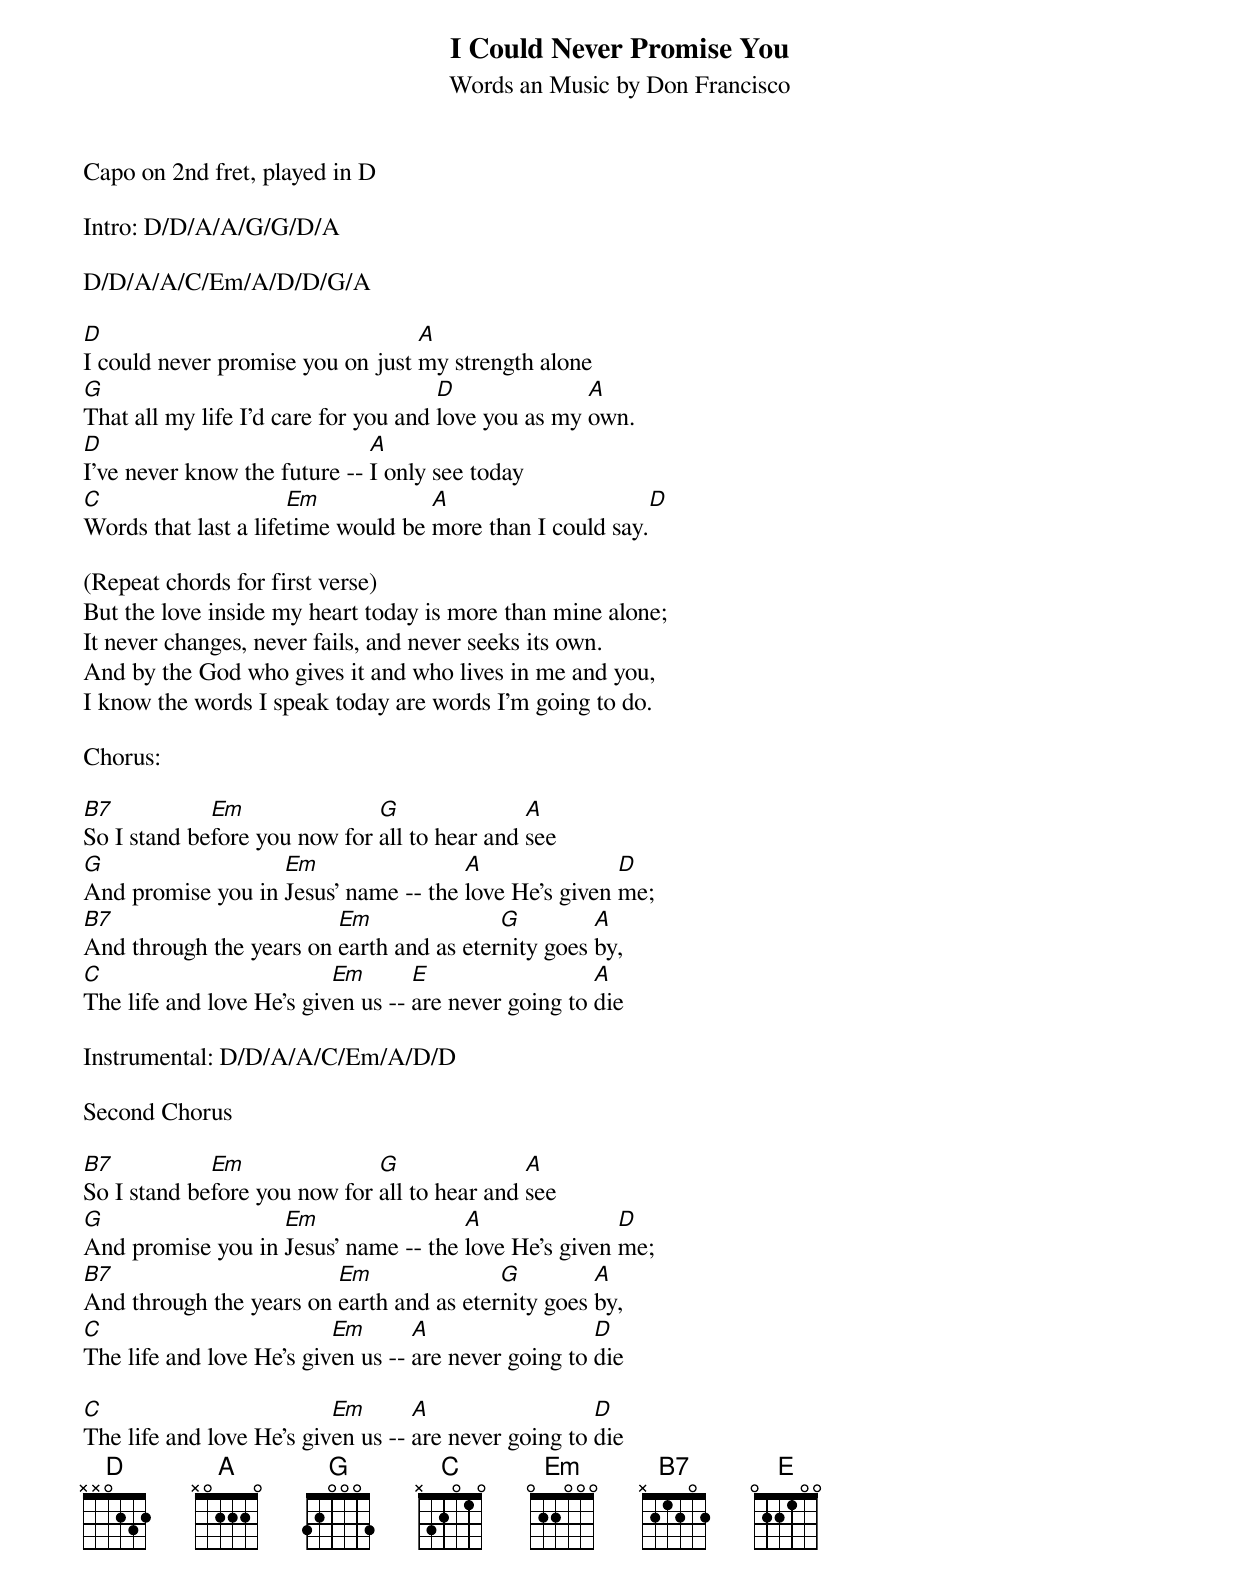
{title:I Could Never Promise You}
{subtitle:Words an Music by Don Francisco}
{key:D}

Capo on 2nd fret, played in D

Intro: D/D/A/A/G/G/D/A

D/D/A/A/C/Em/A/D/D/G/A

[D]I could never promise you on just [A]my strength alone
[G]That all my life I'd care for you and [D]love you as my [A]own.
[D]I've never know the future -- [A]I only see today
[C]Words that last a life[Em]time would be [A]more than I could say.[D]

(Repeat chords for first verse)
But the love inside my heart today is more than mine alone;
It never changes, never fails, and never seeks its own.
And by the God who gives it and who lives in me and you,
I know the words I speak today are words I'm going to do.

Chorus:

[B7]So I stand be[Em]fore you now for [G]all to hear and [A]see
[G]And promise you in [Em]Jesus' name -- the [A]love He's given [D]me;
[B7]And through the years on [Em]earth and as eter[G]nity goes [A]by,
[C]The life and love He's giv[Em]en us -- [E]are never going to [A]die

Instrumental: D/D/A/A/C/Em/A/D/D

Second Chorus

[B7]So I stand be[Em]fore you now for [G]all to hear and [A]see
[G]And promise you in [Em]Jesus' name -- the [A]love He's given [D]me;
[B7]And through the years on [Em]earth and as eter[G]nity goes [A]by,
[C]The life and love He's giv[Em]en us -- [A]are never going to [D]die

[C]The life and love He's giv[Em]en us -- [A]are never going to [D]die
